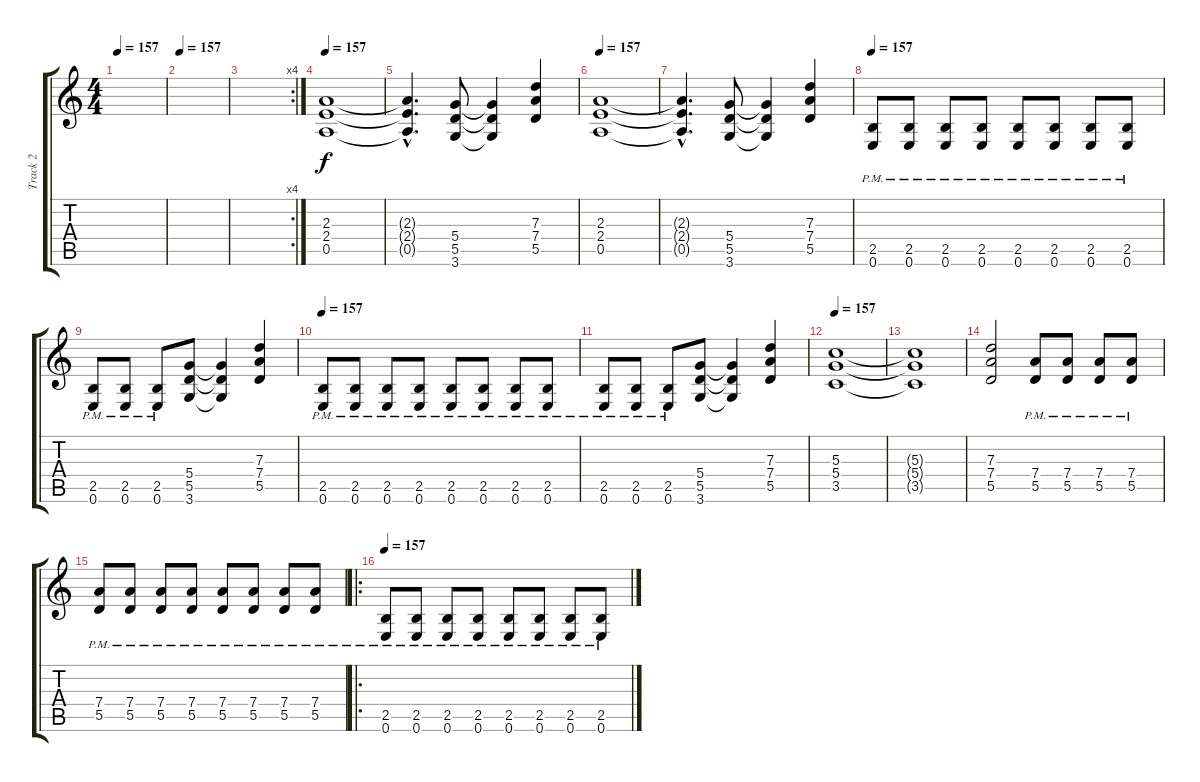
\track ("Track 2" "Track 2") {instrument distortionguitar}
\staff {score tabs}
\tuning (E4 B3 G3 D3 A2 E2) {hide}
\ts (4 4)
\tempo 157
\clef g2
\ks c
|
\tempo 157
|
\rc 4
|
\tempo 157
(2.3 2.4 0.5).1 |
(2.3{hac t} 2.4{hac t} 0.5{hac t}).4{d} (5.4 5.5 3.6).8 (5.4{t} 5.5{t} 3.6{t}).4 (7.3 7.4 5.5).4 |
\tempo 157
(2.3 2.4 0.5).1 |
(2.3{hac t} 2.4{hac t} 0.5{hac t}).4{d} (5.4 5.5 3.6).8 (5.4{t} 5.5{t} 3.6{t}).4 (7.3 7.4 5.5).4 |
\tempo 157
(2.5{pm} 0.6{pm}).8 (2.5{pm} 0.6{pm}).8 (2.5{pm} 0.6{pm}).8 (2.5{pm} 0.6{pm}).8 (2.5{pm} 0.6{pm}).8 (2.5{pm} 0.6{pm}).8 (2.5{pm} 0.6{pm}).8 (2.5{pm} 0.6{pm}).8 |
(2.5{pm} 0.6{pm}).8 (2.5{pm} 0.6{pm}).8 (2.5{pm} 0.6{pm}).8 (5.4 5.5 3.6).8 (5.4{t} 5.5{t} 3.6{t}).4 (7.3 7.4 5.5).4 |
\tempo 157
(2.5{pm} 0.6{pm}).8 (2.5{pm} 0.6{pm}).8 (2.5{pm} 0.6{pm}).8 (2.5{pm} 0.6{pm}).8 (2.5{pm} 0.6{pm}).8 (2.5{pm} 0.6{pm}).8 (2.5{pm} 0.6{pm}).8 (2.5{pm} 0.6{pm}).8 |
(2.5{pm} 0.6{pm}).8 (2.5{pm} 0.6{pm}).8 (2.5{pm} 0.6{pm}).8 (5.4 5.5 3.6).8 (5.4{t} 5.5{t} 3.6{t}).4 (7.3 7.4 5.5).4 |
\tempo 157
(5.3 5.4 3.5).1 |
(5.3{t} 5.4{t} 3.5{t}).1 |
(7.3 7.4 5.5).2 (7.4 5.5{pm}).8 (7.4 5.5{pm}).8 (7.4 5.5{pm}).8 (7.4 5.5{pm}).8 |
(7.4 5.5{pm}).8 (7.4 5.5{pm}).8 (7.4 5.5{pm}).8 (7.4 5.5{pm}).8 (7.4 5.5{pm}).8 (7.4 5.5{pm}).8 (7.4 5.5{pm}).8 (7.4 5.5{pm}).8 |
\ro
\tempo 157
(2.5{pm} 0.6{pm}).8 (2.5{pm} 0.6{pm}).8 (2.5{pm} 0.6{pm}).8 (2.5{pm} 0.6{pm}).8 (2.5{pm} 0.6{pm}).8 (2.5{pm} 0.6{pm}).8 (2.5{pm} 0.6{pm}).8 (2.5{pm} 0.6{pm}).8
